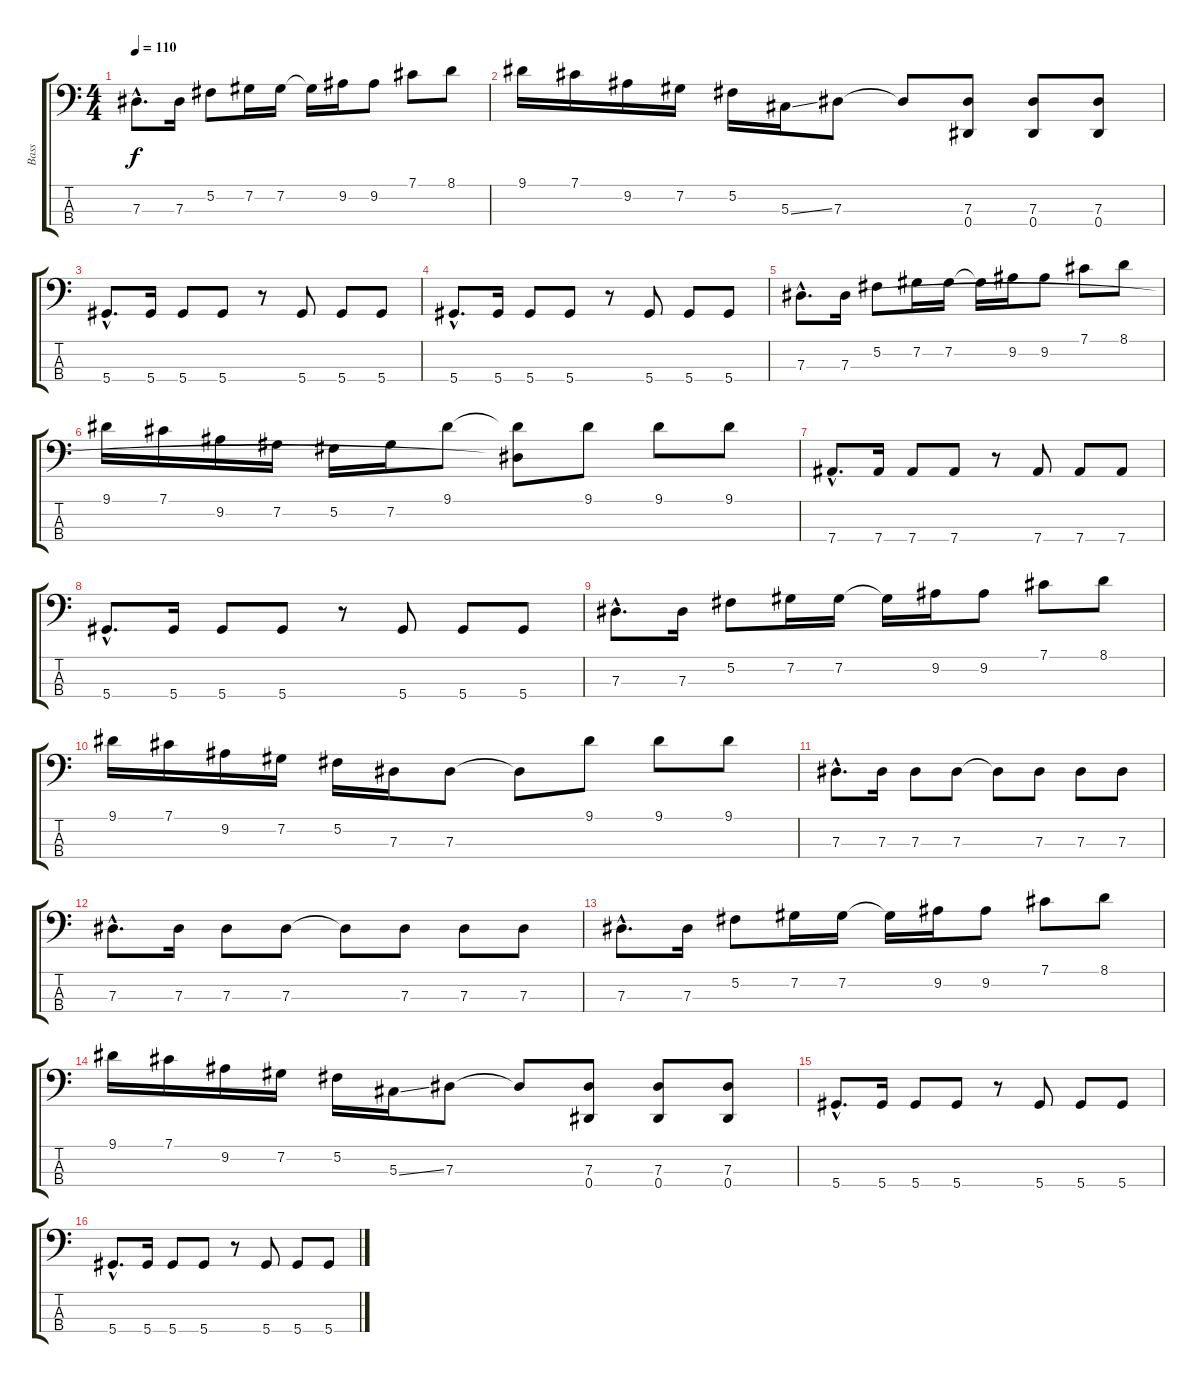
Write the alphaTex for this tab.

\track ("Bass" "Bass") {instrument electricbassfinger}
\staff {score tabs}
\tuning (Gb2 Db2 Ab1 Eb1) {hide}
\ts (4 4)
\tempo 110
\clef f4
\ks c
7.3{hac}.8{d dy f} 7.3.16 5.2.8 7.2.16 7.2.16 7.2{t}.16 9.2.16 9.2.8 7.1.8 8.1.8 |
9.1.16 7.1.16 9.2.16 7.2.16 5.2.16 5.3{ss}.16 7.3.8 7.3{t}.8 (7.3 0.4).8 (7.3 0.4).8 (7.3 0.4).8 |
5.4{hac}.8{d} 5.4.16 5.4.8 5.4.8 r.8 5.4.8 5.4.8 5.4.8 |
5.4{hac}.8{d} 5.4.16 5.4.8 5.4.8 r.8 5.4.8 5.4.8 5.4.8 |
7.3{hac}.8{d} 7.3.16 5.2.8 7.2.16 7.2.16 7.2{t}.16 9.2.16 9.2.8 7.1.8 8.1.8 |
9.1.16 7.1.16 9.2.16 7.2.16 5.2.16 7.2.16 9.1.8 (9.1{t} 7.3{t}).8 9.1.8 9.1.8 9.1.8 |
7.4{hac}.8{d} 7.4.16 7.4.8 7.4.8 r.8 7.4.8 7.4.8 7.4.8 |
5.4{hac}.8{d} 5.4.16 5.4.8 5.4.8 r.8 5.4.8 5.4.8 5.4.8 |
7.3{hac}.8{d} 7.3.16 5.2.8 7.2.16 7.2.16 7.2{t}.16 9.2.16 9.2.8 7.1.8 8.1.8 |
9.1.16 7.1.16 9.2.16 7.2.16 5.2.16 7.3.16 7.3.8 7.3{t}.8 9.1.8 9.1.8 9.1.8 |
7.3{hac}.8{d} 7.3.16 7.3.8 7.3.8 7.3{t}.8 7.3.8 7.3.8 7.3.8 |
7.3{hac}.8{d} 7.3.16 7.3.8 7.3.8 7.3{t}.8 7.3.8 7.3.8 7.3.8 |
7.3{hac}.8{d} 7.3.16 5.2.8 7.2.16 7.2.16 7.2{t}.16 9.2.16 9.2.8 7.1.8 8.1.8 |
9.1.16 7.1.16 9.2.16 7.2.16 5.2.16 5.3{ss}.16 7.3.8 7.3{t}.8 (7.3 0.4).8 (7.3 0.4).8 (7.3 0.4).8 |
5.4{hac}.8{d} 5.4.16 5.4.8 5.4.8 r.8 5.4.8 5.4.8 5.4.8 |
5.4{hac}.8{d} 5.4.16 5.4.8 5.4.8 r.8 5.4.8 5.4.8 5.4.8
